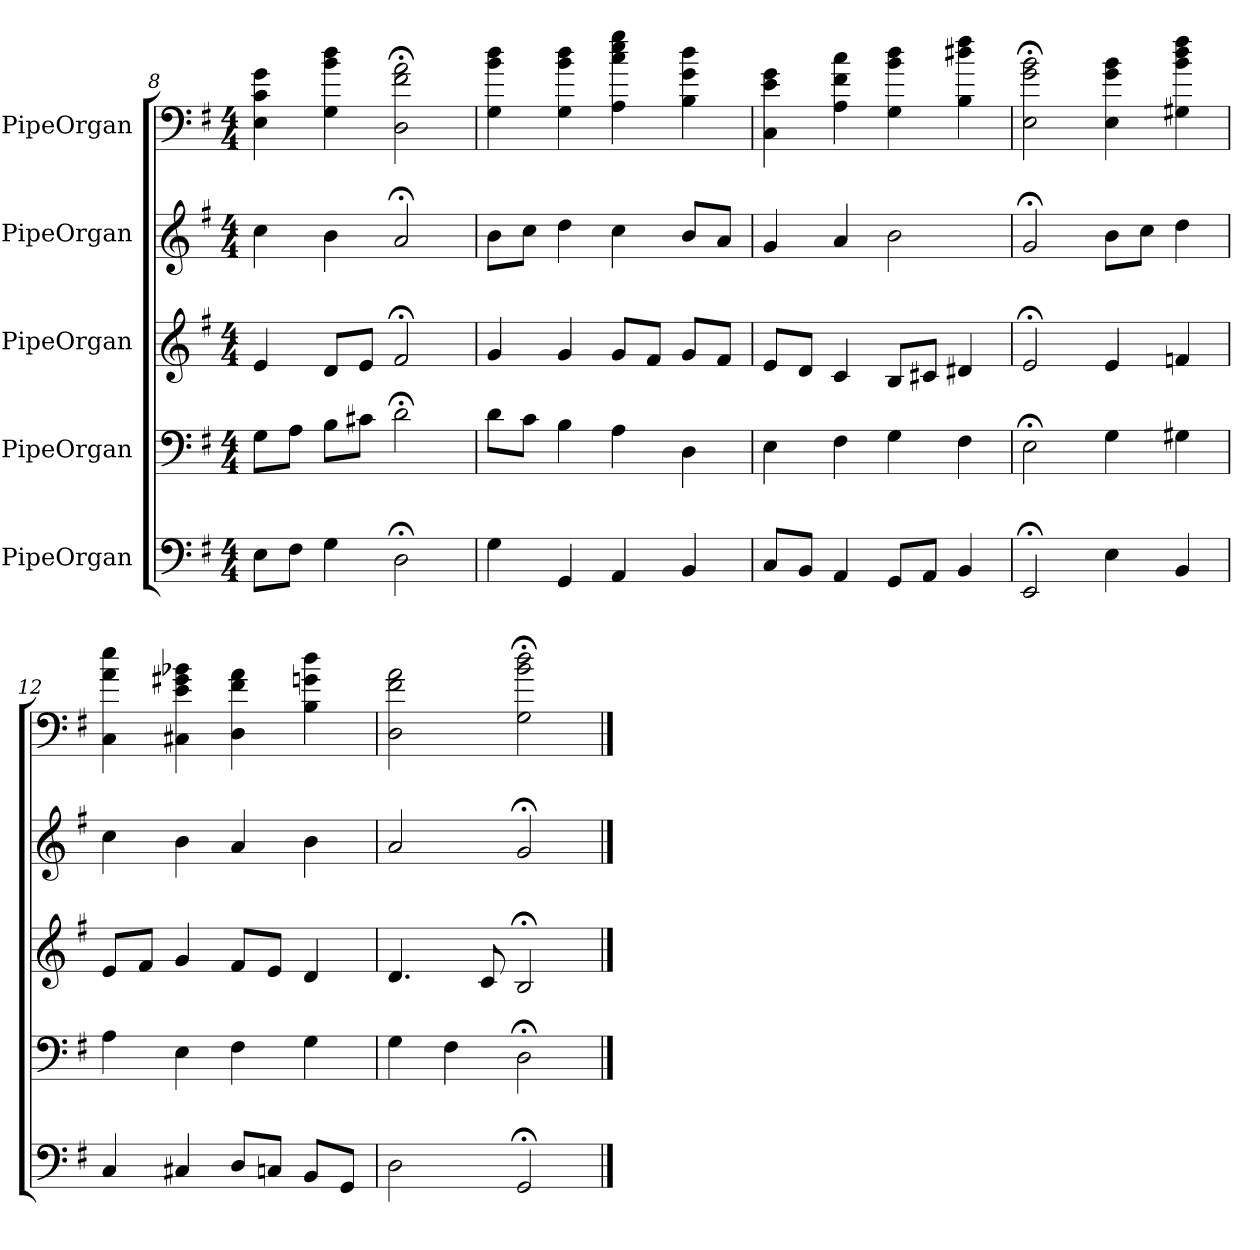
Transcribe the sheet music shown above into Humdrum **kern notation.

**kern	**kern	**kern	**kern	**kern
*part5	*part4	*part3	*part2	*part1
*staff5	*staff4	*staff3	*staff2	*staff1
*I"PipeOrgan	*I"PipeOrgan	*I"PipeOrgan	*I"PipeOrgan	*I"PipeOrgan
*clefF4	*clefF4	*clefG2	*clefG2	*
*k[f#]	*k[f#]	*k[f#]	*k[f#]	*k[f#]
*G:	*G:	*G:	*G:	*G:
*M4/4	*M4/4	*M4/4	*M4/4	*M4/4
=8	=8	=8	=8	=8
8E\L	8G\L	4e	4cc	4E 4c 4g
8F#\J	8A\J	.	.	.
4G	8B\L	8d/L	4b	4G 4b 4dd
.	8c#X\J	8e/J	.	.
2D;<	2d;<	2f#;<	2a;<	2D;< 2f#;< 2a;<
=9	=9	=9	=9	=9
4G	8d\L	4g	8b\L	4G 4b 4dd
.	8c\J	.	8cc\J	.
4GG	4B	4g	4dd	4G 4b 4dd
4AA	4A	8g/L	4cc	4A 4cc 4ee 4gg
.	.	8f#/J	.	.
4BB	4D	8g/L	8b/L	4B 4g 4dd
.	.	8f#/J	8a/J	.
=10	=10	=10	=10	=10
8C/L	4E	8e/L	4g	4C 4e 4g
8BB/J	.	8d/J	.	.
4AA	4F#	4c	4a	4A 4f# 4cc
8GG/L	4G	8B/L	2b	4G 4b 4dd
8AA/J	.	8c#X/J	.	.
4BB	4F#	4d#X	.	4B 4dd#X 4ff#
=11	=11	=11	=11	=11
2EE;<	2E;<	2e;<	2g;<	2E;< 2g;< 2b;<
4E	4G	4e	8b\L	4E 4g 4b
.	.	.	8cc\J	.
4BB	4G#X	4fn	4dd	4G#X 4b 4dd 4ff#
=12	=12	=12	=12	=12
4C	4A	8e/L	4cc	4C 4a 4ee
.	.	8f#/J	.	.
4C#X	4E	4g	4b	4C#X 4e 4g#X 4b-X
8D/L	4F#	8f#/L	4a	4D 4f# 4a
8Cn/J	.	8e/J	.	.
8BB/L	4G	4d	4b	4B 4gn 4dd
8GG/J	.	.	.	.
=13	=13	=13	=13	=13
2D	4G	4.d	2a	2D 2f# 2a
.	4F#	.	.	.
.	.	8c	.	.
2GG;<	2D;<	2B;<	2g;<	2G;< 2b;< 2dd;<
==	==	==	==	==
*-	*-	*-	*-	*-
